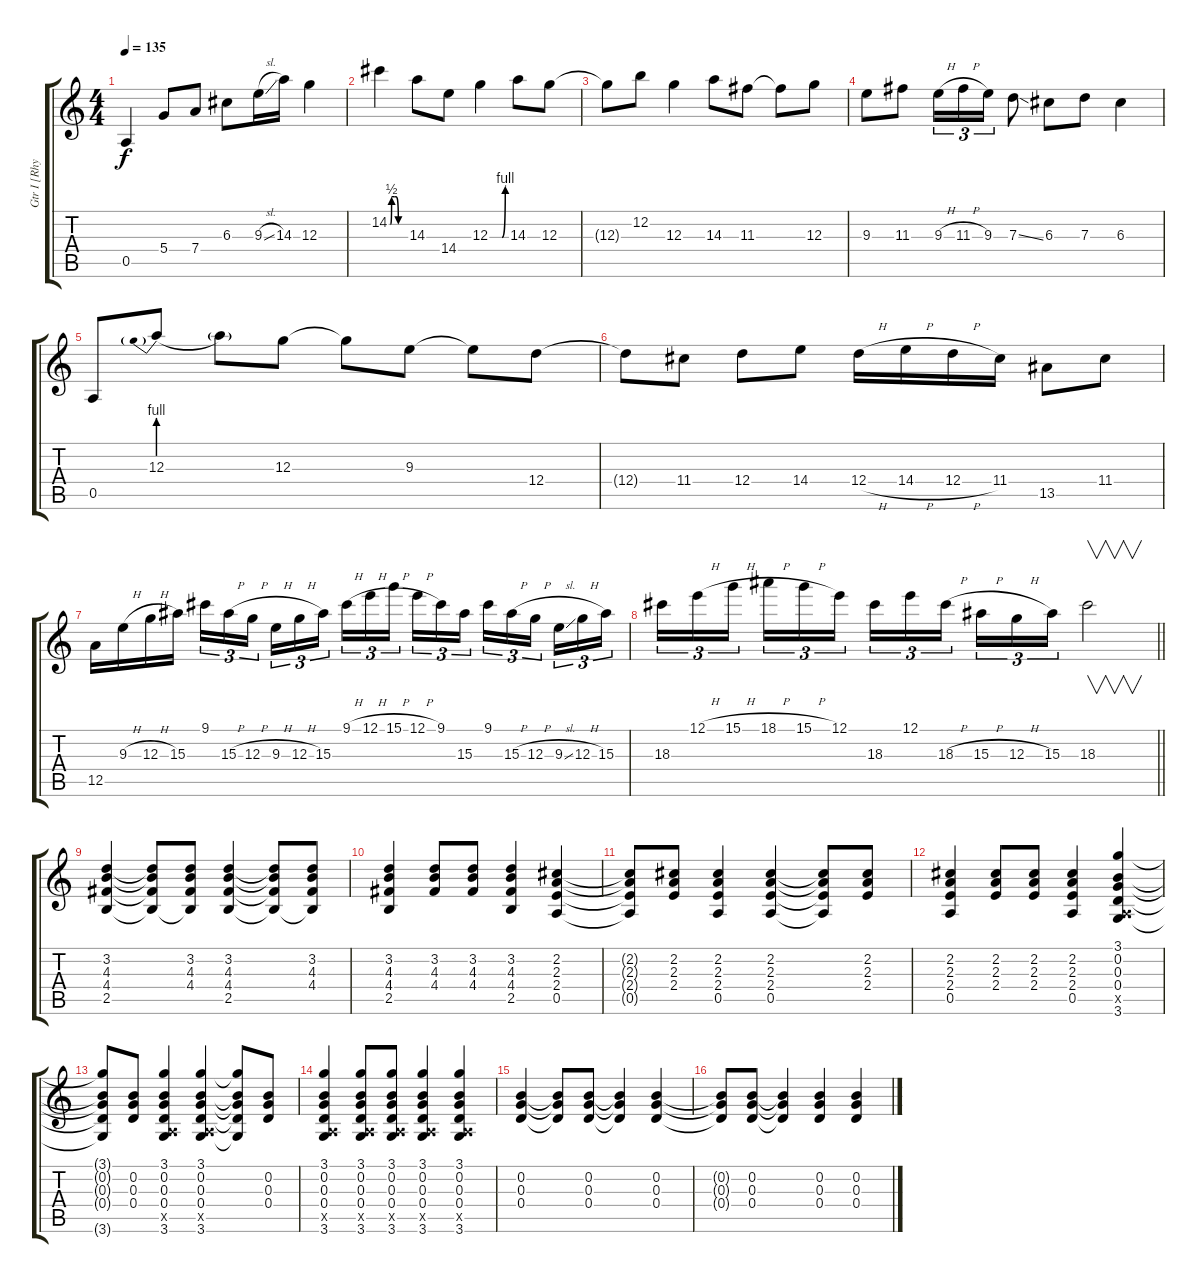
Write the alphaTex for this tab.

\track ("Gtr I [Rhythm]" "Gtr I [Rhy") {instrument overdrivenguitar}
\staff {score tabs}
\tuning (E4 B3 G3 D3 A2 E2) {hide}
\ts (4 4)
\tempo 135
\clef g2
\ks c
0.5.4{dy f} 5.4.8 7.4.8 6.3.8 9.3{sl}.16 14.3.16 12.3.4 |
14.2{be (custom 0 0 5 0 9 2 20 2 25 2 34 0 40 0 60 0)}.4 14.3.8 14.4.8 12.3{be (custom 0 0 45 0 57 4 60 4)}.4 14.3.8 12.3.8 |
12.3{t}.8 12.2.8 12.3.4 14.3.8 11.3.8 11.3{t}.8 12.3.8 |
9.3.8 11.3.8 9.3{h}.16{tu (3 2)} 11.3{h}.16{tu (3 2)} 9.3.16{tu (3 2)} 7.3{ss}.8 6.3.8 7.3.8 6.3.4 |
0.5.8 12.3{be (prebend 0 4 60 4)}.8 12.3{t}.8 12.3.8 12.3{t}.8 9.3.8 9.3{t}.8 12.4.8 |
12.4{t}.8 11.4.8 12.4.8 14.4.8 12.4{h}.16 14.4{h}.16 12.4{h}.16 11.4.16 13.5.8 11.4.8 |
12.5.16{volume 14 balance 6} 9.3{h}.16 12.3{h}.16 15.3.16 9.1.16{tu (3 2)} 15.3{h}.16{tu (3 2)} 12.3{h}.16{tu (3 2) beam splitsecondary} 9.3{h}.16{tu (3 2)} 12.3{h}.16{tu (3 2)} 15.3.16{tu (3 2)} 9.1{h}.16{tu (3 2)} 12.1{h}.16{tu (3 2)} 15.1{h}.16{tu (3 2) beam splitsecondary} 12.1{h}.16{tu (3 2)} 9.1.16{tu (3 2)} 15.3.16{tu (3 2)} 9.1.16{tu (3 2)} 15.3{h}.16{tu (3 2)} 12.3{h}.16{tu (3 2) beam splitsecondary} 9.3{sl}.16{tu (3 2)} 12.3{h}.16{tu (3 2)} 15.3.16{tu (3 2)} |
\barLineRight lightlight
18.3.16{tu (3 2)} 12.1{h}.16{tu (3 2)} 15.1{h}.16{tu (3 2) beam splitsecondary} 18.1{h}.16{tu (3 2)} 15.1{h}.16{tu (3 2)} 12.1.16{tu (3 2)} 18.3.16{tu (3 2)} 12.1.16{tu (3 2)} 18.3{h}.16{tu (3 2) beam splitsecondary} 15.3{h}.16{tu (3 2)} 12.3{h}.16{tu (3 2)} 15.3.16{tu (3 2)} 18.3.2{v} |
(3.2 4.3 4.4 2.5).4{volume 10 balance 0 instrument acousticguitarnylon} (3.2{t} 4.3{t} 4.4{t} 2.5{t}).8 (3.2 4.3 4.4 2.5{t}).8 (3.2 4.3 4.4 2.5).4 (3.2{t} 4.3{t} 4.4{t} 2.5{t}).8 (3.2 4.3 4.4 2.5{t}).8 |
(3.2 4.3 4.4 2.5).4 (3.2 4.3 4.4).8 (3.2 4.3 4.4).8 (3.2 4.3 4.4 2.5).4 (2.2 2.3 2.4 0.5).4 |
(2.2{t} 2.3{t} 2.4{t} 0.5{t}).8 (2.2 2.3 2.4).8 (2.2 2.3 2.4 0.5).4 (2.2 2.3 2.4 0.5).4 (2.2{t} 2.3{t} 2.4{t} 0.5{t}).8 (2.2 2.3 2.4).8 |
(2.2 2.3 2.4 0.5).4 (2.2 2.3 2.4).8 (2.2 2.3 2.4).8 (2.2 2.3 2.4 0.5).4 (3.1 0.2 0.3 0.4 0.5{x} 3.6).4 |
(3.1{t} 0.2{t} 0.3{t} 0.4{t} 3.6{t}).8 (0.2 0.3 0.4).8 (3.1 0.2 0.3 0.4 0.5{x} 3.6).4 (3.1 0.2 0.3 0.4 0.5{x} 3.6).4 (3.1{t} 0.2{t} 0.3{t} 0.4{t} 3.6{t}).8 (0.2 0.3 0.4).8 |
(3.1 0.2 0.3 0.4 0.5{x} 3.6).4 (3.1 0.2 0.3 0.4 0.5{x} 3.6).8 (3.1 0.2 0.3 0.4 0.5{x} 3.6).8 (3.1 0.2 0.3 0.4 0.5{x} 3.6).4 (3.1 0.2 0.3 0.4 0.5{x} 3.6).4 |
(0.2 0.3 0.4).4 (0.2{t} 0.3{t} 0.4{t}).8 (0.2 0.3 0.4).8 (0.2{t} 0.3{t} 0.4{t}).4 (0.2 0.3 0.4).4 |
(0.2{t} 0.3{t} 0.4{t}).8 (0.2 0.3 0.4).8 (0.2{t} 0.3{t} 0.4{t}).4 (0.2 0.3 0.4).4 (0.2 0.3 0.4).4
